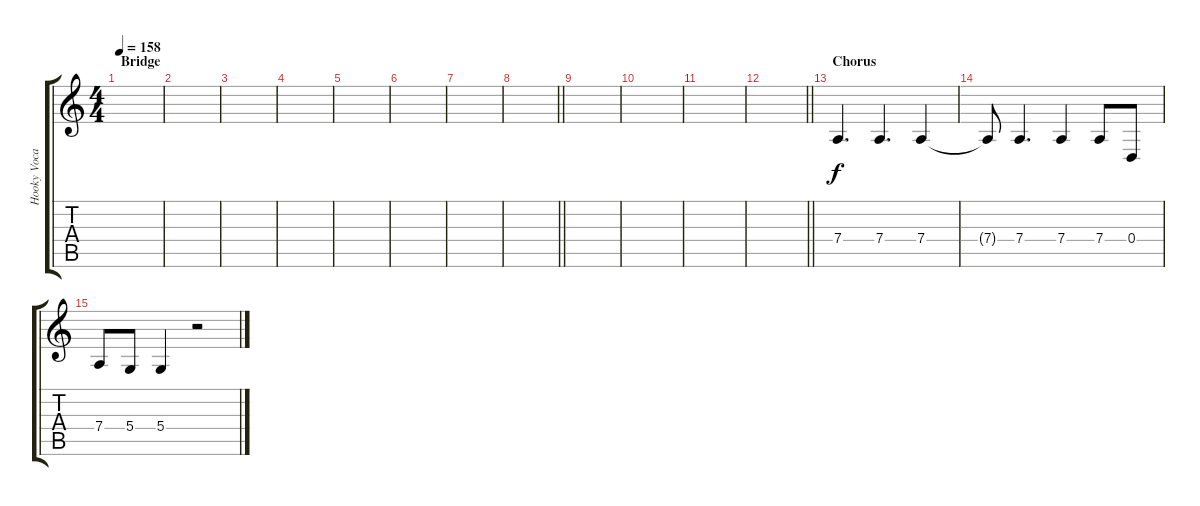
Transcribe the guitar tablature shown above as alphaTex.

\track ("Hooky Vocals" "Hooky Voca") {instrument lead1square}
\staff {score tabs}
\tuning (E4 B3 G3 D3 A2 E2) {hide}
\ts (4 4)
\section ("" "Bridge")
\tempo 158
\clef g2
\ks c
|
|
|
|
|
|
|
\barLineRight lightlight
|
|
|
|
\barLineRight lightlight
|
\section ("" "Chorus")
7.4.4{d} 7.4.4{d} 7.4.4 |
7.4{t}.8 7.4.4{d} 7.4.4 7.4.8 0.4.8 |
7.4.8 5.4.8 5.4.4 r.2
